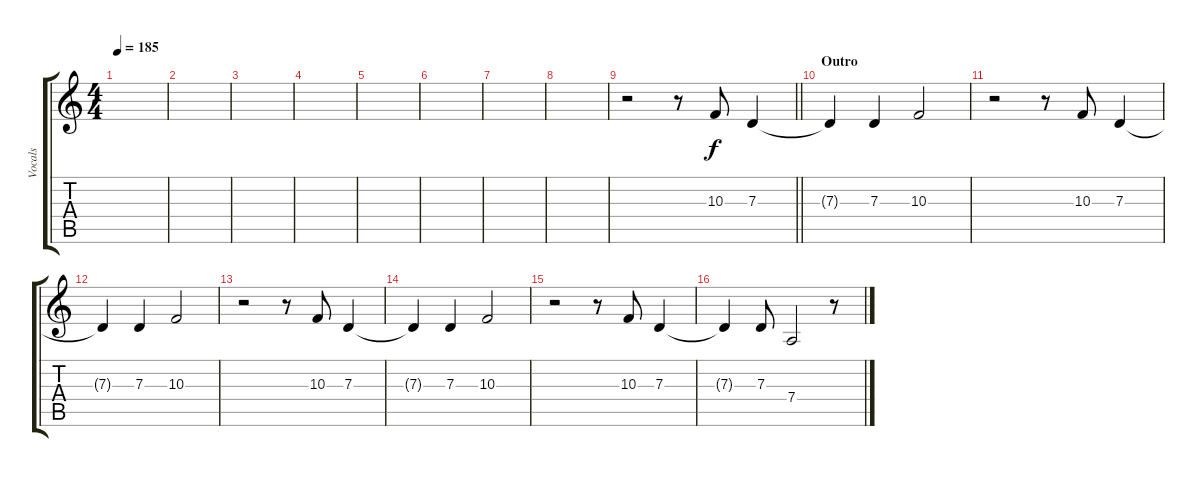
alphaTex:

\track ("Vocals" "Vocals") {instrument brightacousticpiano}
\staff {score tabs}
\tuning (E4 B3 G3 D3 A2 E2) {hide}
\ts (4 4)
\tempo 185
\clef g2
\ks c
|
|
|
|
|
|
|
|
\barLineRight lightlight
r.2 r.8 10.3.8 7.3.4 |
\section ("" "Outro")
7.3{t}.4 7.3.4 10.3.2 |
r.2 r.8 10.3.8 7.3.4 |
7.3{t}.4 7.3.4 10.3.2 |
r.2 r.8 10.3.8 7.3.4 |
7.3{t}.4 7.3.4 10.3.2 |
r.2 r.8 10.3.8 7.3.4 |
7.3{t}.4 7.3.8 7.4.2 r.8
